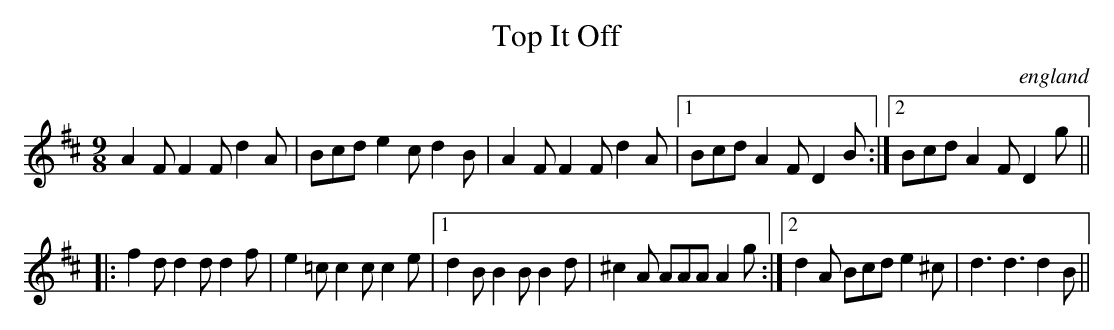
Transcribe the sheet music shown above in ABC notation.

X:1
T:Top It Off
O:england
M:9/8
K:D
A2F F2F d2A|Bcd e2c d2B|A2F F2F d2A|1 Bcd A2F D2B:|2 Bcd A2F D2g||
|:f2d d2d d2f|e2=c c2c c2e|1 d2B B2B B2d|^c2A AAA A2g:|2 d2A Bcd e2^c|d3 d3 d2B||
